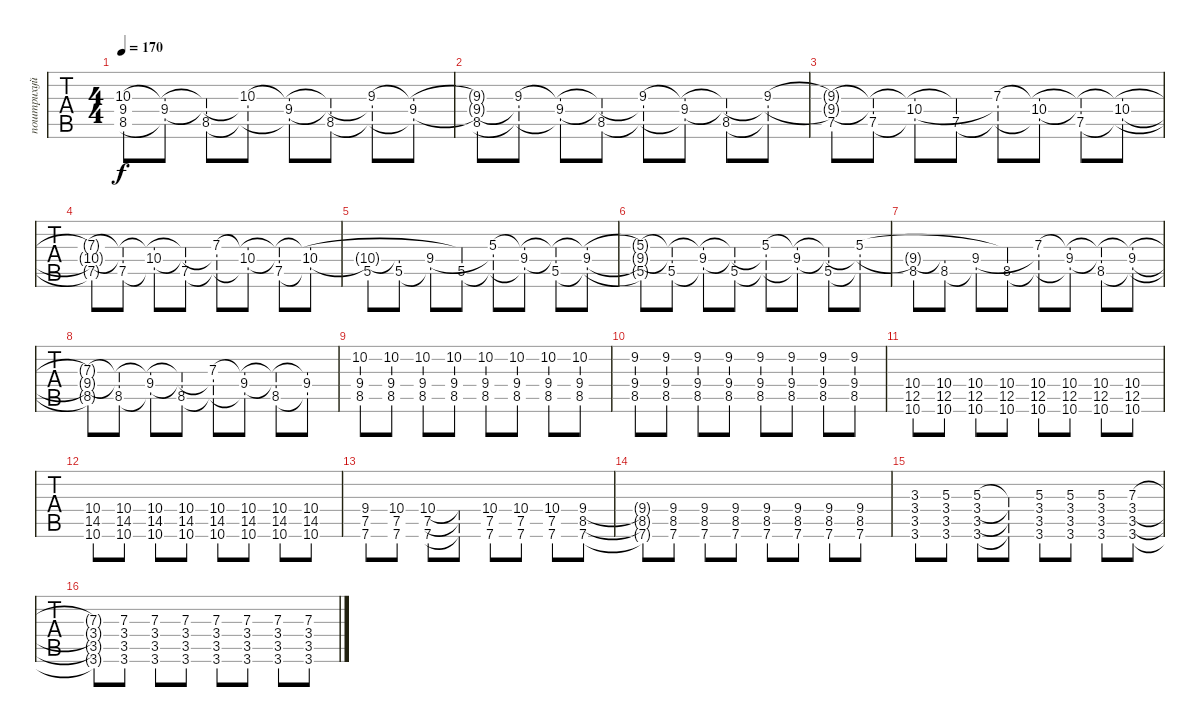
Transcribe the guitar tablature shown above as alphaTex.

\track ("поштрихуй" "поштрихуй") {instrument distortionguitar}
\staff {tabs}
\tuning (D4 A3 F3 C3 G2 C2) {hide}
\ts (4 4)
\tempo 170
\clef g2
\ks c
(10.3 9.4{t} 8.5{t}).8{dy f} (10.3{t} 9.4 8.5{t}).8 (10.3{t} 9.4{t} 8.5).8 (10.3 9.4{t} 8.5{t}).8 (10.3{t} 9.4 8.5{t}).8 (10.3{t} 9.4{t} 8.5).8 (9.3 9.4{t} 8.5{t}).8 (9.3{t} 9.4 8.5{t}).8 |
(9.3{t} 9.4{t} 8.5).8 (9.3 9.4{t} 8.5{t}).8 (9.3{t} 9.4 8.5{t}).8 (9.3{t} 9.4{t} 8.5).8 (9.3 9.4{t} 8.5{t}).8 (9.3{t} 9.4 8.5{t}).8 (9.3{t} 9.4{t} 8.5).8 (9.3 9.4{t} 8.5{t}).8 |
(9.3{t} 9.4{t} 7.5).8 (9.3{t} 9.4{t} 7.5).8 (9.3{t} 10.4 7.5{t}).8 (9.3{t} 7.5).8 (7.3 10.4{t} 7.5{t}).8 (7.3{t} 10.4 7.5{t}).8 (7.3{t} 10.4{t} 7.5).8 (7.3{t} 10.4 7.5{t}).8 |
(7.3{t} 10.4{t} 7.5{t}).8 (7.3{t} 10.4{t} 7.5).8 (7.3{t} 10.4 7.5{t}).8 (7.3{t} 10.4{t} 7.5).8 (7.3 10.4{t} 7.5{t}).8 (7.3{t} 10.4 7.5{t}).8 (7.3{t} 10.4{t} 7.5).8 (7.3{t} 10.4 7.5{t}).8 |
(10.4{t} 5.5).8 (10.4{t} 5.5).8 (9.4 5.5{t}).8 (7.3{t} 5.5).8 (5.3 9.4{t} 5.5{t}).8 (5.3{t} 9.4 5.5{t}).8 (5.3{t} 9.4{t} 5.5).8 (5.3{t} 9.4 5.5{t}).8 |
(5.3{t} 9.4{t} 5.5{t}).8 (5.3{t} 9.4{t} 5.5).8 (5.3{t} 9.4 5.5{t}).8 (5.3{t} 9.4{t} 5.5).8 (5.3 9.4{t} 5.5{t}).8 (5.3{t} 9.4 5.5{t}).8 (5.3{t} 9.4{t} 5.5).8 (5.3 9.4{t} 5.5{t}).8 |
(9.4{t} 8.5).8 (9.4{t} 8.5).8 (9.4 8.5{t}).8 (5.3{t} 8.5).8 (7.3 9.4{t} 8.5{t}).8 (7.3{t} 9.4 8.5{t}).8 (7.3{t} 9.4{t} 8.5).8 (7.3{t} 9.4 8.5{t}).8 |
(7.3{t} 9.4{t} 8.5{t}).8 (7.3{t} 9.4{t} 8.5).8 (7.3{t} 9.4 8.5{t}).8 (7.3{t} 9.4{t} 8.5).8 (7.3 9.4{t} 8.5{t}).8 (7.3{t} 9.4 8.5{t}).8 (7.3{t} 9.4{t} 8.5).8 (7.3{t} 9.4 8.5{t}).8 |
(10.2 9.4 8.5).8 (10.2 9.4 8.5).8 (10.2 9.4 8.5).8 (10.2 9.4 8.5).8 (10.2 9.4 8.5).8 (10.2 9.4 8.5).8 (10.2 9.4 8.5).8 (10.2 9.4 8.5).8 |
(9.2 9.4 8.5).8 (9.2 9.4 8.5).8 (9.2 9.4 8.5).8 (9.2 9.4 8.5).8 (9.2 9.4 8.5).8 (9.2 9.4 8.5).8 (9.2 9.4 8.5).8 (9.2 9.4 8.5).8 |
(10.4 12.5 10.6).8 (10.4 12.5 10.6).8 (10.4 12.5 10.6).8 (10.4 12.5 10.6).8 (10.4 12.5 10.6).8 (10.4 12.5 10.6).8 (10.4 12.5 10.6).8 (10.4 12.5 10.6).8 |
(10.4 14.5 10.6).8 (10.4 14.5 10.6).8 (10.4 14.5 10.6).8 (10.4 14.5 10.6).8 (10.4 14.5 10.6).8 (10.4 14.5 10.6).8 (10.4 14.5 10.6).8 (10.4 14.5 10.6).8 |
(9.4 7.5 7.6).8 (10.4 7.5 7.6).8 (10.4 7.5 7.6).8 (10.4{t} 7.5{t} 7.6{t}).8 (10.4 7.5 7.6).8 (10.4 7.5 7.6).8 (10.4 7.5 7.6).8 (9.4 8.5 7.6).8 |
(9.4{t} 8.5{t} 7.6{t}).8 (9.4 8.5 7.6).8 (9.4 8.5 7.6).8 (9.4 8.5 7.6).8 (9.4 8.5 7.6).8 (9.4 8.5 7.6).8 (9.4 8.5 7.6).8 (9.4 8.5 7.6).8 |
(3.3 3.4 3.5 3.6).8 (5.3 3.4 3.5 3.6).8 (5.3 3.4 3.5 3.6).8 (5.3{t} 3.4{t} 3.5{t} 3.6{t}).8 (5.3 3.4 3.5 3.6).8 (5.3 3.4 3.5 3.6).8 (5.3 3.4 3.5 3.6).8 (7.3 3.4 3.5 3.6).8 |
(7.3{t} 3.4{t} 3.5{t} 3.6{t}).8 (7.3 3.4 3.5 3.6).8 (7.3 3.4 3.5 3.6).8 (7.3 3.4 3.5 3.6).8 (7.3 3.4 3.5 3.6).8 (7.3 3.4 3.5 3.6).8 (7.3 3.4 3.5 3.6).8 (7.3 3.4 3.5 3.6).8
